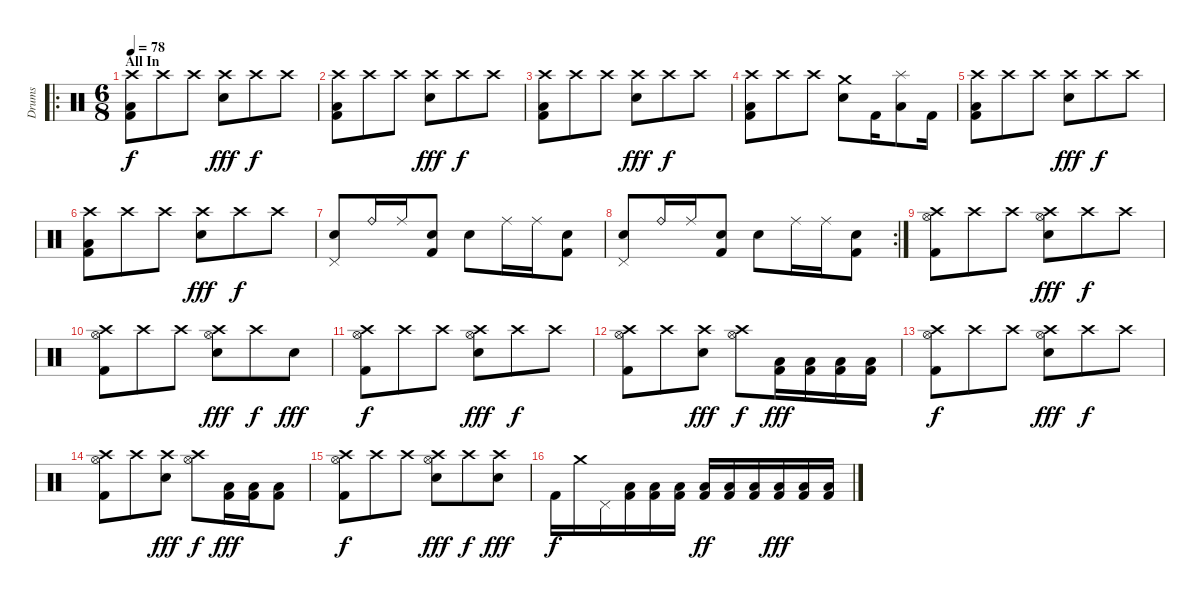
\track ("Drums" "Drums") {instrument percussion}
\staff {score}
\articulation defaults
\ro
\ts (6 8)
\section ("" "All In")
\tempo 78
\clef neutral
\ks c
("Crash high (hit)" "Low Floor Tom (hit)" "Kick (hit) 2").8{dy f} "Crash high (hit)".8 "Crash high (hit)".8 ("Crash high (hit)" "Snare (hit) 2").8{dy fff} "Crash high (hit)".8{dy f} "Crash high (hit)".8 |
("Crash high (hit)" "Low Floor Tom (hit)" "Kick (hit) 2").8 "Crash high (hit)".8 "Crash high (hit)".8 ("Crash high (hit)" "Snare (hit) 2").8{dy fff} "Crash high (hit)".8{dy f} "Crash high (hit)".8 |
("Crash high (hit)" "Low Floor Tom (hit)" "Kick (hit) 2").8 "Crash high (hit)".8 "Crash high (hit)".8 ("Crash high (hit)" "Snare (hit) 2").8{dy fff} "Crash high (hit)".8{dy f} "Crash high (hit)".8 |
("Crash high (hit)" "Low Floor Tom (hit)" "Kick (hit) 2").8 "Crash high (hit)".8 "Crash high (hit)".8 ("Crash medium (hit)" "Snare (hit) 2").8 "Kick (hit) 2".16 ("Splash (hit)" "Low Tom (hit)").8 "Kick (hit) 2".16 |
("Crash high (hit)" "Low Floor Tom (hit)" "Kick (hit) 2").8 "Crash high (hit)".8 "Crash high (hit)".8 ("Crash high (hit)" "Snare (hit) 2").8{dy fff} "Crash high (hit)".8{dy f} "Crash high (hit)".8 |
("Crash high (hit)" "Low Floor Tom (hit)" "Kick (hit) 2").8 "Crash high (hit)".8 "Crash high (hit)".8 ("Crash high (hit)" "Snare (hit) 2").8{dy fff} "Crash high (hit)".8{dy f} "Crash high (hit)".8 |
("Pedal Hi-Hat (hit)" "Snare (hit) 2").8 "Ride (bell)".16 "Ride (middle)".16 ("Snare (hit) 2" "Kick (hit) 2").8 "Snare (hit) 2".8 "Ride (middle)".16 "Ride (middle)".16 ("Snare (hit) 2" "Kick (hit) 2").8 |
\rc 2
("Pedal Hi-Hat (hit)" "Snare (hit) 2").8 "Ride (bell)".16 "Ride (middle)".16 ("Snare (hit) 2" "Kick (hit) 2").8 "Snare (hit) 2".8 "Ride (middle)".16 "Ride (middle)".16 ("Snare (hit) 2" "Kick (hit) 2").8 |
("Crash high (hit)" "Hi-Hat (open)" "Kick (hit) 2").8 "Crash high (hit)".8 "Crash high (hit)".8 ("Crash high (hit)" "Hi-Hat (open)" "Snare (hit) 2").8{dy fff} "Crash high (hit)".8{dy f} "Crash high (hit)".8 |
("Crash high (hit)" "Hi-Hat (open)" "Kick (hit) 2").8 "Crash high (hit)".8 "Crash high (hit)".8 ("Crash high (hit)" "Hi-Hat (open)" "Snare (hit) 2").8{dy fff} "Crash high (hit)".8{dy f} "Snare (hit) 2".8{dy fff} |
("Crash high (hit)" "Hi-Hat (open)" "Kick (hit) 2").8{dy f} "Crash high (hit)".8 "Crash high (hit)".8 ("Crash high (hit)" "Hi-Hat (open)" "Snare (hit) 2").8{dy fff} "Crash high (hit)".8{dy f} "Crash high (hit)".8 |
("Crash high (hit)" "Hi-Hat (open)" "Kick (hit) 2").8 "Crash high (hit)".8 ("Crash high (hit)" "Snare (hit) 2").8{dy fff} ("Crash high (hit)" "Hi-Hat (open)").8{dy f} ("Low Tom (hit)" "Kick (hit) 2").16{dy fff} ("Low Tom (hit)" "Kick (hit) 2").16 ("Low Tom (hit)" "Kick (hit) 2").16 ("Low Tom (hit)" "Kick (hit) 2").16 |
("Crash high (hit)" "Hi-Hat (open)" "Kick (hit) 2").8{dy f} "Crash high (hit)".8 "Crash high (hit)".8 ("Crash high (hit)" "Hi-Hat (open)" "Snare (hit) 2").8{dy fff} "Crash high (hit)".8{dy f} "Crash high (hit)".8 |
("Crash high (hit)" "Hi-Hat (open)" "Kick (hit) 2").8 "Crash high (hit)".8 ("Crash high (hit)" "Snare (hit) 2").8{dy fff} ("Crash high (hit)" "Hi-Hat (open)").8{dy f} ("Low Tom (hit)" "Kick (hit) 2").16{dy fff} ("Low Tom (hit)" "Kick (hit) 2").16 ("Low Tom (hit)" "Kick (hit) 2").8 |
("Crash high (hit)" "Hi-Hat (open)" "Kick (hit) 2").8{dy f} "Crash high (hit)".8 "Crash high (hit)".8 ("Crash high (hit)" "Hi-Hat (open)" "Snare (hit) 2").8{dy fff} "Crash high (hit)".8{dy f} ("Crash high (hit)" "Snare (hit) 2").8{dy fff} |
"Kick (hit) 2".16{dy f} "Crash medium (hit)".16 "Pedal Hi-Hat (hit)".16 ("Low Tom (hit)" "Kick (hit) 2").16 ("Low Tom (hit)" "Kick (hit) 2").16 ("Low Tom (hit)" "Kick (hit) 2").16 ("Low Tom (hit)" "Kick (hit) 2").16{dy ff} ("Low Tom (hit)" "Kick (hit) 2").16 ("Low Tom (hit)" "Kick (hit) 2").16 ("Low Tom (hit)" "Kick (hit) 2").16{dy fff} ("Low Tom (hit)" "Kick (hit) 2").16 ("Low Tom (hit)" "Kick (hit) 2").16
